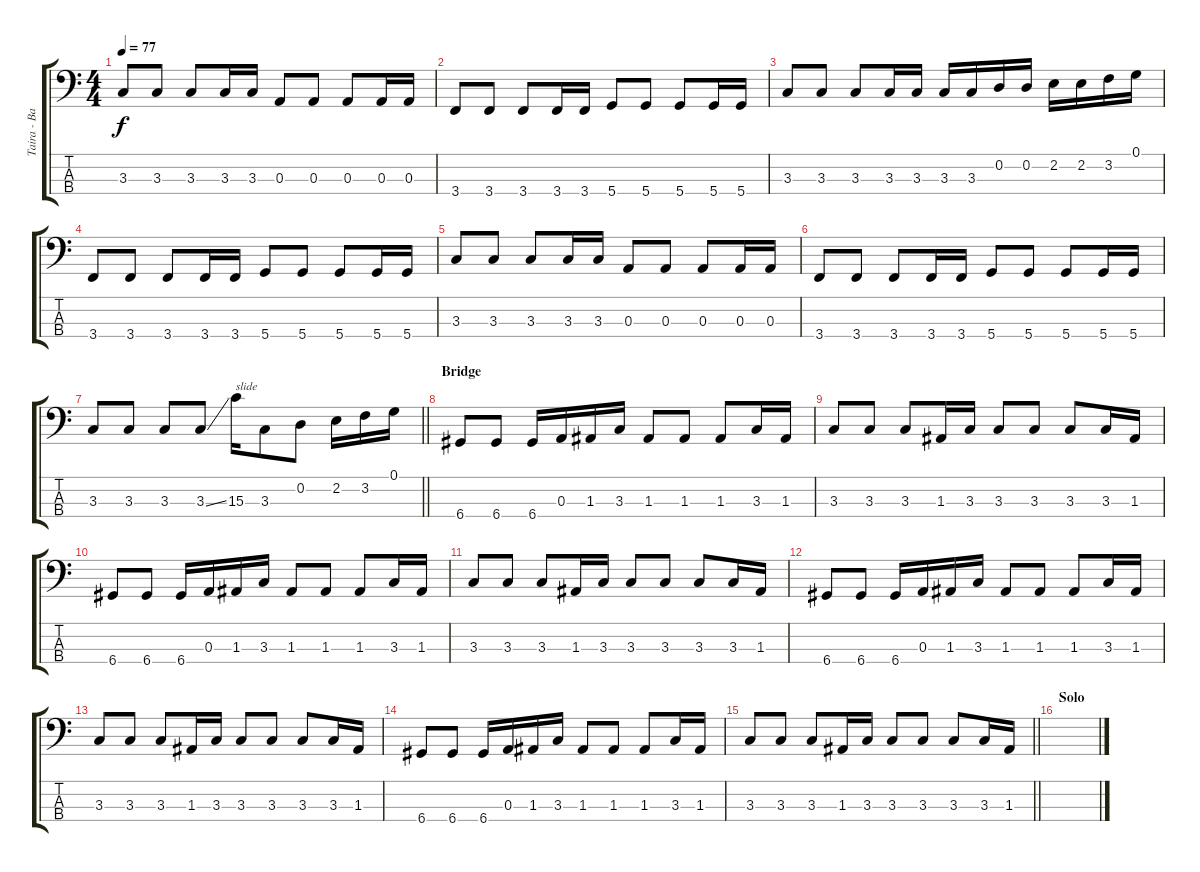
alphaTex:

\track ("Taira - Bass" "Taira - Ba") {instrument electricbassfinger}
\staff {score tabs}
\tuning (G2 D2 A1 D1) {hide}
\ts (4 4)
\tempo 77
\clef f4
\ks c
3.3.8{dy f} 3.3.8 3.3.8 3.3.16 3.3.16 0.3.8 0.3.8 0.3.8 0.3.16 0.3.16 |
3.4.8 3.4.8 3.4.8 3.4.16 3.4.16 5.4.8 5.4.8 5.4.8 5.4.16 5.4.16 |
3.3.8 3.3.8 3.3.8 3.3.16 3.3.16 3.3.16 3.3.16 0.2.16 0.2.16 2.2.16 2.2.16 3.2.16 0.1.16 |
3.4.8 3.4.8 3.4.8 3.4.16 3.4.16 5.4.8 5.4.8 5.4.8 5.4.16 5.4.16 |
3.3.8 3.3.8 3.3.8 3.3.16 3.3.16 0.3.8 0.3.8 0.3.8 0.3.16 0.3.16 |
3.4.8 3.4.8 3.4.8 3.4.16 3.4.16 5.4.8 5.4.8 5.4.8 5.4.16 5.4.16 |
\barLineRight lightlight
3.3.8 3.3.8 3.3.8 3.3{ss}.8 15.3.16{txt "slide"} 3.3.8 0.2.8 2.2.16 3.2.16 0.1.16 |
\section ("" "Bridge")
6.4.8 6.4.8 6.4.16 0.3.16 1.3.16 3.3.16 1.3.8 1.3.8 1.3.8 3.3.16 1.3.16 |
3.3.8 3.3.8 3.3.8 1.3.16 3.3.16 3.3.8 3.3.8 3.3.8 3.3.16 1.3.16 |
6.4.8 6.4.8 6.4.16 0.3.16 1.3.16 3.3.16 1.3.8 1.3.8 1.3.8 3.3.16 1.3.16 |
3.3.8 3.3.8 3.3.8 1.3.16 3.3.16 3.3.8 3.3.8 3.3.8 3.3.16 1.3.16 |
6.4.8 6.4.8 6.4.16 0.3.16 1.3.16 3.3.16 1.3.8 1.3.8 1.3.8 3.3.16 1.3.16 |
3.3.8 3.3.8 3.3.8 1.3.16 3.3.16 3.3.8 3.3.8 3.3.8 3.3.16 1.3.16 |
6.4.8 6.4.8 6.4.16 0.3.16 1.3.16 3.3.16 1.3.8 1.3.8 1.3.8 3.3.16 1.3.16 |
\barLineRight lightlight
3.3.8 3.3.8 3.3.8 1.3.16 3.3.16 3.3.8 3.3.8 3.3.8 3.3.16 1.3.16 |
\section ("" "Solo")
